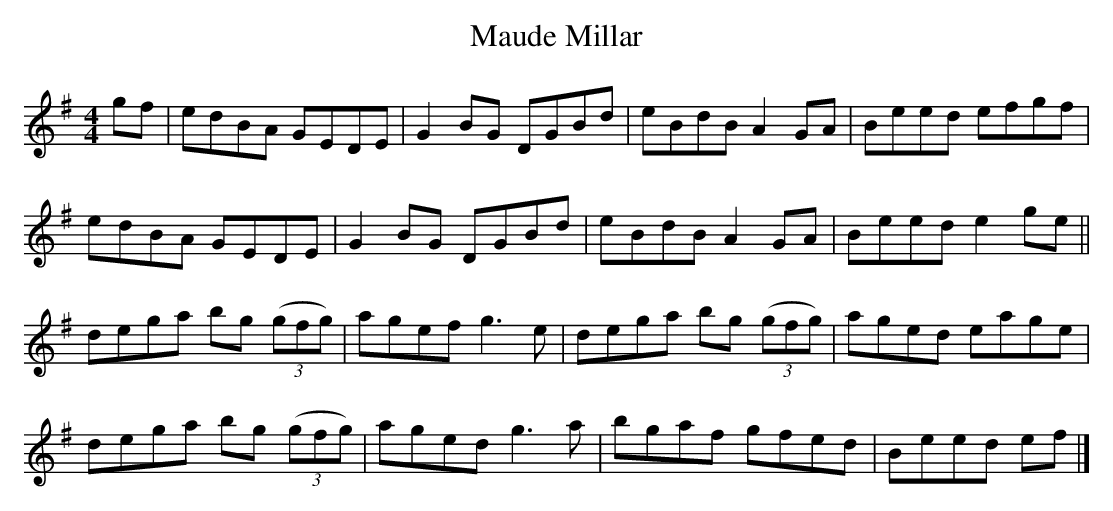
X:1
T:Maude Millar
M:4/4
L:1/8
K:G
gf|edBA GEDE|G2BG DGBd|eBdB A2GA|Beed efgf|
edBA GEDE|G2BG DGBd|eBdB A2GA|Beed e2ge||
dega bg ((3gfg)|agef g3e|dega bg ((3gfg)|aged eage|
dega bg ((3gfg)|aged g3a|bgaf gfed|Beed ef|]
